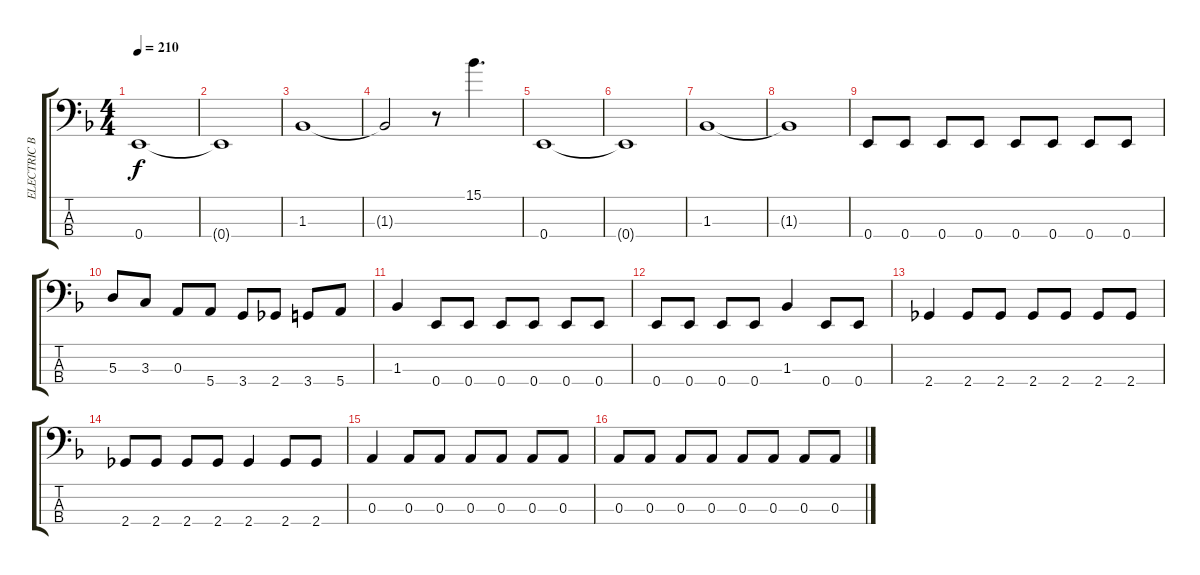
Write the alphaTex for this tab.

\track ("ELECTRIC BASS" "ELECTRIC B") {instrument electricbassfinger}
\staff {score tabs}
\tuning (G2 D2 A1 E1) {hide}
\ts (4 4)
\tempo 210
\clef f4
\ks f
0.4.1{dy f} |
0.4{t}.1 |
1.3.1 |
1.3{t}.2 r.8 15.1.4{d} |
0.4.1 |
0.4{t}.1 |
1.3.1 |
1.3{t}.1 |
0.4.8 0.4.8 0.4.8 0.4.8 0.4.8 0.4.8 0.4.8 0.4.8 |
5.3.8 3.3.8 0.3.8 5.4.8 3.4.8 2.4.8 3.4.8 5.4.8 |
1.3.4 0.4.8 0.4.8 0.4.8 0.4.8 0.4.8 0.4.8 |
0.4.8 0.4.8 0.4.8 0.4.8 1.3.4 0.4.8 0.4.8 |
2.4.4 2.4.8 2.4.8 2.4.8 2.4.8 2.4.8 2.4.8 |
2.4.8 2.4.8 2.4.8 2.4.8 2.4.4 2.4.8 2.4.8 |
0.3.4 0.3.8 0.3.8 0.3.8 0.3.8 0.3.8 0.3.8 |
0.3.8 0.3.8 0.3.8 0.3.8 0.3.8 0.3.8 0.3.8 0.3.8
